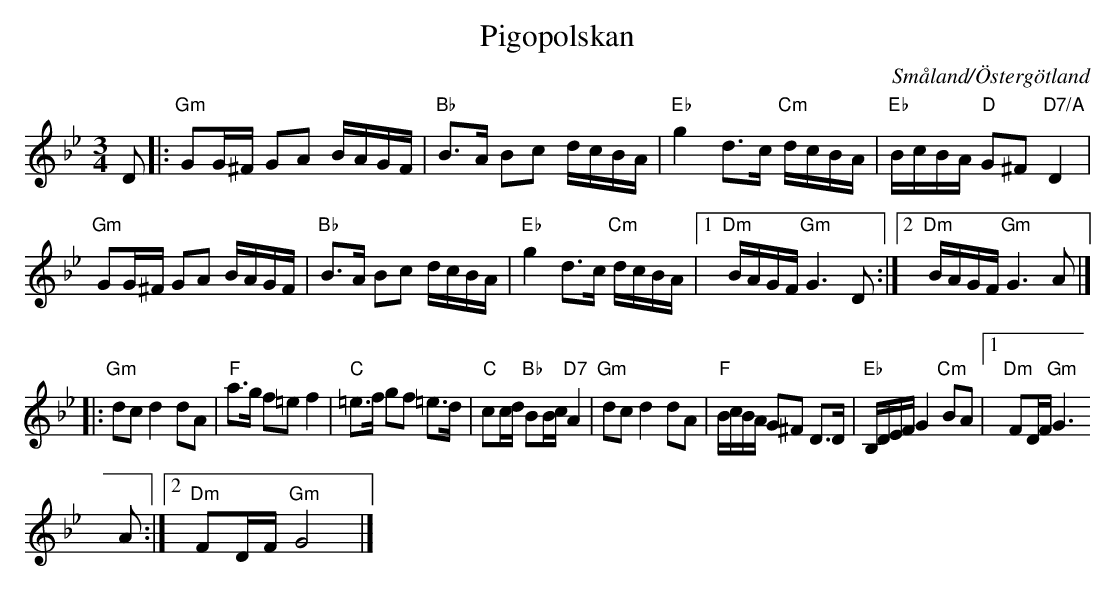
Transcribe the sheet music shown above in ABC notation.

X:1
T:Pigopolskan
O:Småland/Östergötland
M:3/4
L:1/8
K:Gm
[V:1]D|:"Gm" GG/2^F/2 GA B/2A/2G/2F/2|"Bb" B3/2A/2 Bc d/2c/2B/2A/2|"Eb" g2 d3/2c/2 "Cm"d/2c/2B/2A/2 | "Eb"B/2c/2B/2A/2 "D"G^F "D7/A"D2|
[V:2]
[V:1]"Gm" GG/2^F/2 GA B/2A/2G/2F/2|"Bb" B3/2A/2 Bc d/2c/2B/2A/2|"Eb" g2 d3/2c/2 "Cm"d/2c/2B/2A/2|[1 "Dm" B/2A/2G/2F/2 "Gm" G3 D:|[2 "Dm" B/2A/2G/2F/2 "Gm" G3 A|]
[V:2]
[V:1]|:"Gm" dc d2 dA|"F" a3/2g/2 f=e f2|"C" =e3/2f/2 gf =e3/2d/2|"C" cc/2d/2 "Bb" BB/2c/2 "D7" A2|"Gm" dc d2 dA|"F" B/2c/2B/2A/2 G^F D3/2D/2|"Eb" B,/2D/2E/2F/2 G2 "Cm"BA|[1 "Dm" FD/2F/2 "Gm" G3
[V:2]
[V:1]A:|[2 "Dm" FD/2F/2 "Gm" G4|]
[V:2]
